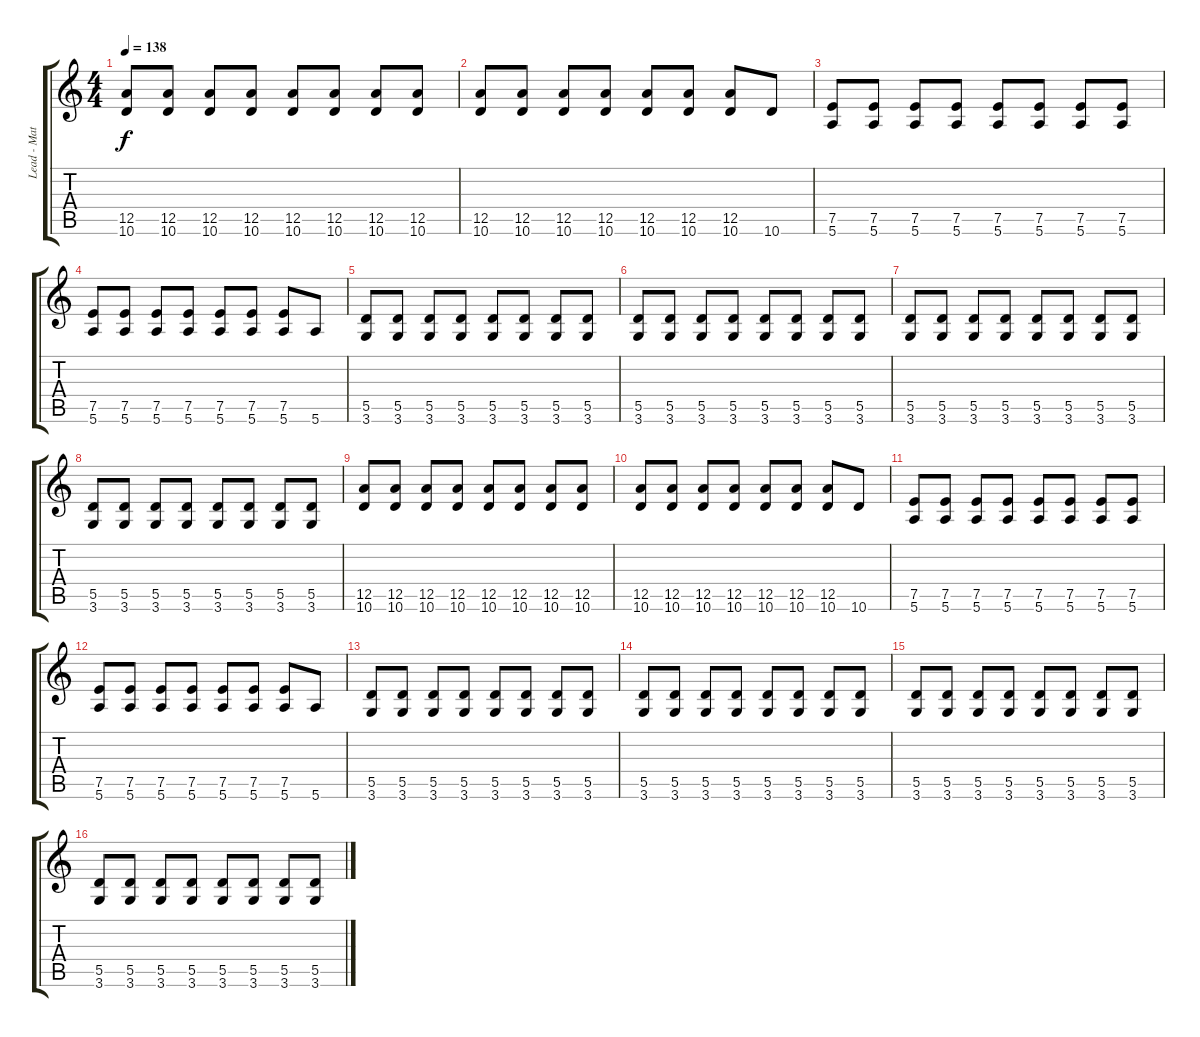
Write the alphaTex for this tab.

\track ("Lead - Matthew" "Lead - Mat") {instrument distortionguitar}
\staff {score tabs}
\tuning (E4 B3 G3 D3 A2 E2) {hide}
\ts (4 4)
\tempo 138
\clef g2
\ks c
(12.5 10.6).8{dy f} (12.5 10.6).8 (12.5 10.6).8 (12.5 10.6).8 (12.5 10.6).8 (12.5 10.6).8 (12.5 10.6).8 (12.5 10.6).8 |
(12.5 10.6).8 (12.5 10.6).8 (12.5 10.6).8 (12.5 10.6).8 (12.5 10.6).8 (12.5 10.6).8 (12.5 10.6).8 10.6.8 |
(7.5 5.6).8 (7.5 5.6).8 (7.5 5.6).8 (7.5 5.6).8 (7.5 5.6).8 (7.5 5.6).8 (7.5 5.6).8 (7.5 5.6).8 |
(7.5 5.6).8 (7.5 5.6).8 (7.5 5.6).8 (7.5 5.6).8 (7.5 5.6).8 (7.5 5.6).8 (7.5 5.6).8 5.6.8 |
(5.5 3.6).8 (5.5 3.6).8 (5.5 3.6).8 (5.5 3.6).8 (5.5 3.6).8 (5.5 3.6).8 (5.5 3.6).8 (5.5 3.6).8 |
(5.5 3.6).8 (5.5 3.6).8 (5.5 3.6).8 (5.5 3.6).8 (5.5 3.6).8 (5.5 3.6).8 (5.5 3.6).8 (5.5 3.6).8 |
(5.5 3.6).8 (5.5 3.6).8 (5.5 3.6).8 (5.5 3.6).8 (5.5 3.6).8 (5.5 3.6).8 (5.5 3.6).8 (5.5 3.6).8 |
(5.5 3.6).8 (5.5 3.6).8 (5.5 3.6).8 (5.5 3.6).8 (5.5 3.6).8 (5.5 3.6).8 (5.5 3.6).8 (5.5 3.6).8 |
(12.5 10.6).8 (12.5 10.6).8 (12.5 10.6).8 (12.5 10.6).8 (12.5 10.6).8 (12.5 10.6).8 (12.5 10.6).8 (12.5 10.6).8 |
(12.5 10.6).8 (12.5 10.6).8 (12.5 10.6).8 (12.5 10.6).8 (12.5 10.6).8 (12.5 10.6).8 (12.5 10.6).8 10.6.8 |
(7.5 5.6).8 (7.5 5.6).8 (7.5 5.6).8 (7.5 5.6).8 (7.5 5.6).8 (7.5 5.6).8 (7.5 5.6).8 (7.5 5.6).8 |
(7.5 5.6).8 (7.5 5.6).8 (7.5 5.6).8 (7.5 5.6).8 (7.5 5.6).8 (7.5 5.6).8 (7.5 5.6).8 5.6.8 |
(5.5 3.6).8 (5.5 3.6).8 (5.5 3.6).8 (5.5 3.6).8 (5.5 3.6).8 (5.5 3.6).8 (5.5 3.6).8 (5.5 3.6).8 |
(5.5 3.6).8 (5.5 3.6).8 (5.5 3.6).8 (5.5 3.6).8 (5.5 3.6).8 (5.5 3.6).8 (5.5 3.6).8 (5.5 3.6).8 |
(5.5 3.6).8 (5.5 3.6).8 (5.5 3.6).8 (5.5 3.6).8 (5.5 3.6).8 (5.5 3.6).8 (5.5 3.6).8 (5.5 3.6).8 |
(5.5 3.6).8 (5.5 3.6).8 (5.5 3.6).8 (5.5 3.6).8 (5.5 3.6).8 (5.5 3.6).8 (5.5 3.6).8 (5.5 3.6).8
